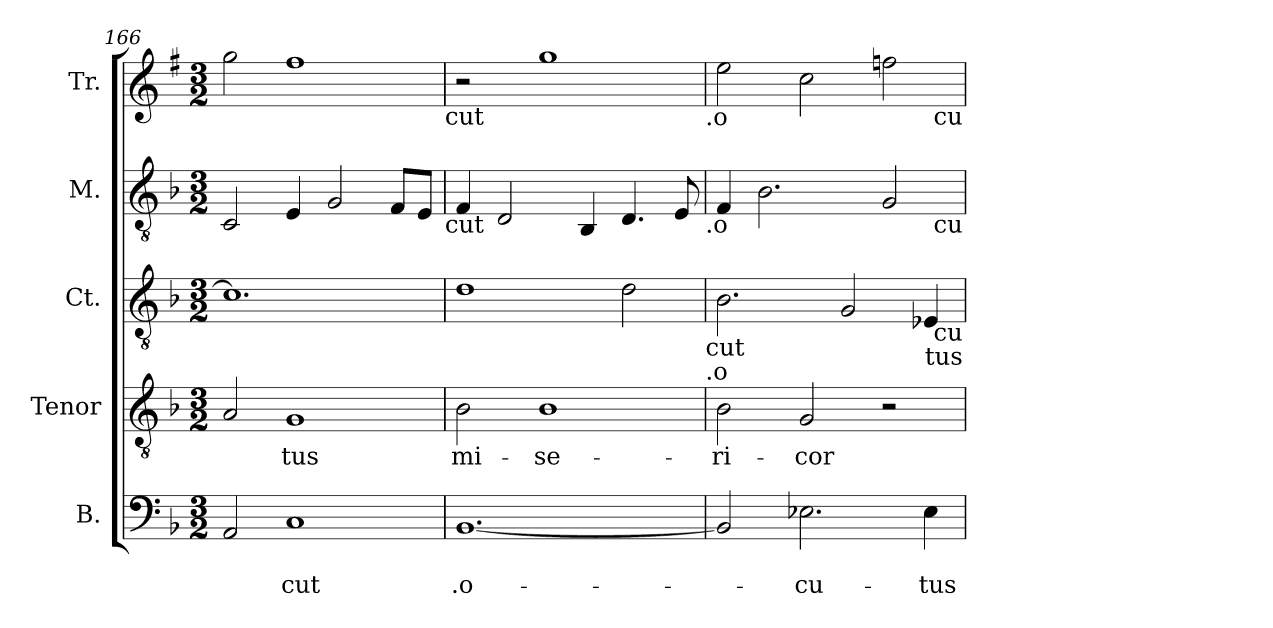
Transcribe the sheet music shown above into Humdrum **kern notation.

**kern	**text	**text	**kern	**text	**kern	**kern	**kern
*part5	*part5	*part5	*part4	*part4	*part3	*part2	*part1
*staff5	*staff5	*staff5	*staff4	*staff4	*staff3	*staff2	*staff1
*I"B.	*	*	*I"Tenor	*	*I"Ct.	*I"M.	*I"Tr.
*I'B.	*	*	*I'T.	*	*I'Ct.	*I'M.	*I'Tr.
*clefF4	*	*	*clefGv2	*	*clefGv2	*clefGv2	*clefG2
*	*	*	*	*	*	*	*ITrd1c2
*k[b-]	*	*	*k[b-]	*	*k[b-]	*k[b-]	*k[b-]
*F:	*	*	*F:	*	*F:	*F:	*F:
*M3/2	*	*	*M3/2	*	*M3/2	*M3/2	*M3/2
=166	=166	=166	=166	=166	=166	=166	=166
2AA/	.	.	2A/	.	1.c]	2C/	2ff\
!	!	!LO:LY:b	!	!LO:LY:b	!	!	!
1C	.	-cut	1G	-tus	.	4E/	1ee
.	.	.	.	.	.	2G/	.
.	.	.	.	.	.	8F/L	.
.	.	.	.	.	.	8E/J	.
!	!	!	!	!	!	!	!LO:TX:b:t=cut
!	!	!	!	!	!	!LO:TX:b:t=cut	!
=167	=167	=167	=167	=167	=167	=167	=167
!	!	!LO:LY:b	!	!LO:LY:b	!	!	!
[<1.BB-	.	.o-	2B-\	mi-	1d	4F/	2r
.	.	.	.	.	.	2D/	.
!	!	!	!	!LO:LY:b	!	!	!
.	.	.	1B-	-se-	.	.	1ff
.	.	.	.	.	.	4BB-/	.
.	.	.	.	.	2d\	4.D/	.
.	.	.	.	.	.	8E/	.
!	!	!	!	!	!	!	!LO:TX:b:t=.o
!	!	!	!	!	!	!LO:TX:b:t=.o	!
!	!	!	!	!	!LO:TX:b:t=cut	!	!
!	!	!	!	!	!LO:TX:b:t=.o	!	!
=168	=168	=168	=168	=168	=168	=168	=168
!	!	!	!	!LO:LY:b	!	!	!
2BB-/]	.	.	2B-\	-ri-	2.B-\	4F/	2dd\
.	.	.	.	.	.	2.B-\	.
!	!	!LO:LY:b	!	!LO:LY:b	!	!	!
2.E-X\	.	-cu-	2G/	-cor-	.	.	2b-\
.	.	.	.	.	2G/	.	.
.	.	.	2r	.	.	2G/	2ee-X\
!	!	!LO:LY:b	!	!	!	!	!
4E-\	.	-tus	.	.	4E-/	.	.
!	!	!	!	!	!	!	!LO:TX:b:t=cu
!	!	!	!	!	!	!LO:TX:b:t=cu	!
!	!	!	!	!	!LO:TX:b:t=cu	!	!
!	!	!	!	!	!LO:TX:b:t=tus	!	!
=	=	=	=	=	=	=	=
*-	*-	*-	*-	*-	*-	*-	*-
